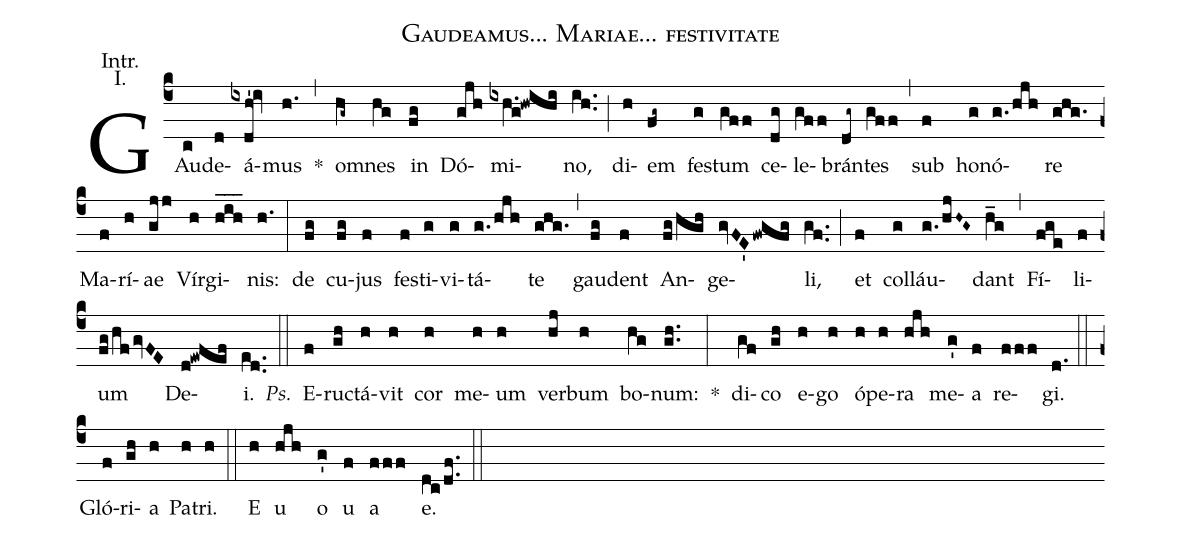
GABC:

name:Gaudeamus... Mariae... festivitate;
office-part:Introitus;
mode:1;
annotation:Intr.;
annotation:I.;
%%
(c4) GAu(c)de(d)á(ixdh'!iv)mus(h.) *(,)
  o(hg~)mnes(hg) in(fg) Dó(gjh)mi(ixh.g!hwihi)no,(ih..) (;)
  di(h)em(fg~) fe(g)stum(gff) ce(dg)le(gff)brán(dg~)tes(gff) (,)
  sub(f) ho(g)nó(g./hjh)re(ghg.) Ma(f)rí(h)ae(gjj) Vír(h)gi(hih___)nis:(h.) (:)
de(fg) cu(fg)jus(f) fes(f)ti(g)vi(g)tá(g./hjh)te(ghg.) (,)
  gau(fg)dent(f) An(fg/hgh)ge(gvFE'fwgfg)li,(gf..) (;)
  et(f) col(g)láu(g./hjH~G~)dant(h_g) (,)
  Fí(fge)li(f)um(fg/hfgvFE) De(d!ewfef)i.(ed..) <i>Ps.</i>(::)
E(f)ru(gh)ctá(h)vit(h) cor(h) me(h)um(h) ver(hj)bum(h) bo(hg)num:(gh..) *(:)
  di(gf)co(gh) e(h)go(h) ó(h)pe(h)ra(hjh) me(g')a(f) re(fff)gi.(d.) (::)
Gló(f)ri(gh)a(h) Pa(h)tri.(h) (::)
E(h) u(hjh) o(g') u(f) a(fff) e.(dc/df..) (::)
